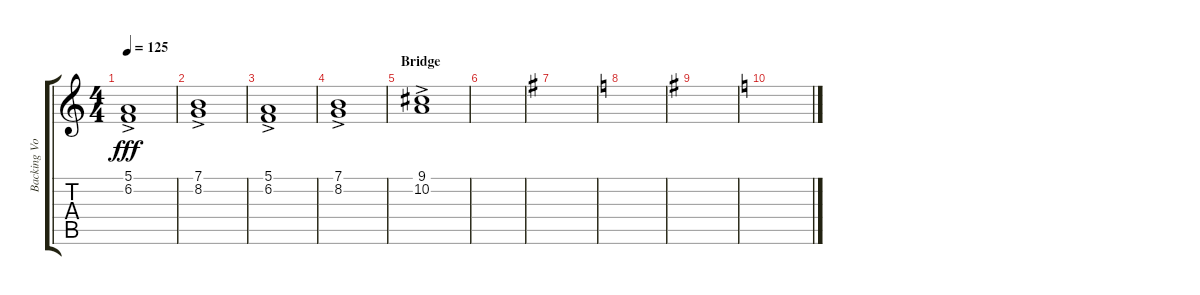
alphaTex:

\track ("Backing Vocals" "Backing Vo") {instrument choiraahs}
\staff {score tabs}
\tuning (E4 B3 G3 D3 A2 E2) {hide}
\ts (4 4)
\tempo 125
\clef g2
\ks c
(5.1{ac} 6.2).1{dy fff} |
(7.1{ac} 8.2).1 |
(5.1{ac} 6.2).1 |
(7.1{ac} 8.2).1 |
\section ("" "Bridge")
(9.1{ac} 10.2).1 |
|
\ks g
|
\ks c
|
\ks g
|
\ks c
